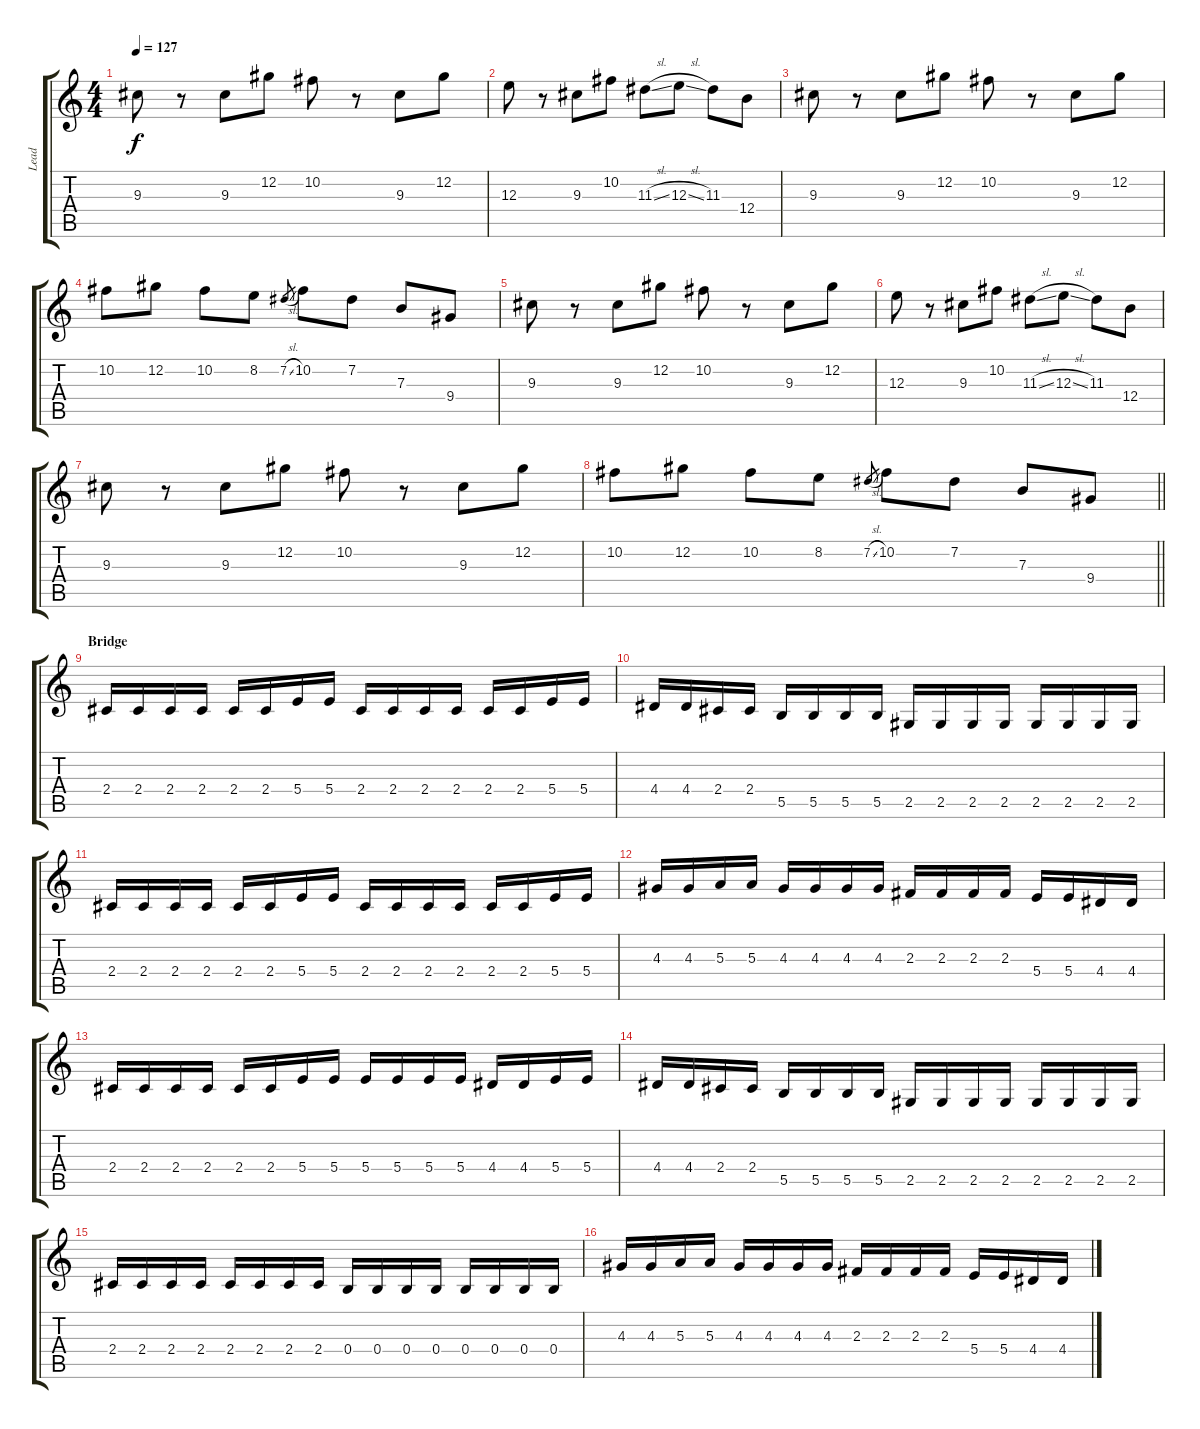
\track ("Lead" "Lead") {instrument distortionguitar}
\staff {score tabs}
\tuning (Db4 Ab3 E3 B2 Gb2 Db2) {hide}
\ts (4 4)
\tempo 127
\clef g2
\ks c
9.3.8{dy f} r.8 9.3.8 12.2.8 10.2.8 r.8 9.3.8 12.2.8 |
12.3.8 r.8 9.3.8 10.2.8 11.3{sl}.8 12.3{sl}.8 11.3.8 12.4.8 |
9.3.8 r.8 9.3.8 12.2.8 10.2.8 r.8 9.3.8 12.2.8 |
10.2.8 12.2.8 10.2.8 8.2.8 7.2{sl}.8{gr} 10.2.8 7.2.8 7.3.8 9.4.8 |
9.3.8 r.8 9.3.8 12.2.8 10.2.8 r.8 9.3.8 12.2.8 |
12.3.8 r.8 9.3.8 10.2.8 11.3{sl}.8 12.3{sl}.8 11.3.8 12.4.8 |
9.3.8 r.8 9.3.8 12.2.8 10.2.8 r.8 9.3.8 12.2.8 |
\barLineRight lightlight
10.2.8 12.2.8 10.2.8 8.2.8 7.2{sl}.8{gr} 10.2.8 7.2.8 7.3.8 9.4.8 |
\section ("" "Bridge")
2.4.16 2.4.16 2.4.16 2.4.16 2.4.16 2.4.16 5.4.16 5.4.16 2.4.16 2.4.16 2.4.16 2.4.16 2.4.16 2.4.16 5.4.16 5.4.16 |
4.4.16 4.4.16 2.4.16 2.4.16 5.5.16 5.5.16 5.5.16 5.5.16 2.5.16 2.5.16 2.5.16 2.5.16 2.5.16 2.5.16 2.5.16 2.5.16 |
2.4.16 2.4.16 2.4.16 2.4.16 2.4.16 2.4.16 5.4.16 5.4.16 2.4.16 2.4.16 2.4.16 2.4.16 2.4.16 2.4.16 5.4.16 5.4.16 |
4.3.16 4.3.16 5.3.16 5.3.16 4.3.16 4.3.16 4.3.16 4.3.16 2.3.16 2.3.16 2.3.16 2.3.16 5.4.16 5.4.16 4.4.16 4.4.16 |
2.4.16 2.4.16 2.4.16 2.4.16 2.4.16 2.4.16 5.4.16 5.4.16 5.4.16 5.4.16 5.4.16 5.4.16 4.4.16 4.4.16 5.4.16 5.4.16 |
4.4.16 4.4.16 2.4.16 2.4.16 5.5.16 5.5.16 5.5.16 5.5.16 2.5.16 2.5.16 2.5.16 2.5.16 2.5.16 2.5.16 2.5.16 2.5.16 |
2.4.16 2.4.16 2.4.16 2.4.16 2.4.16 2.4.16 2.4.16 2.4.16 0.4.16 0.4.16 0.4.16 0.4.16 0.4.16 0.4.16 0.4.16 0.4.16 |
4.3.16 4.3.16 5.3.16 5.3.16 4.3.16 4.3.16 4.3.16 4.3.16 2.3.16 2.3.16 2.3.16 2.3.16 5.4.16 5.4.16 4.4.16 4.4.16
